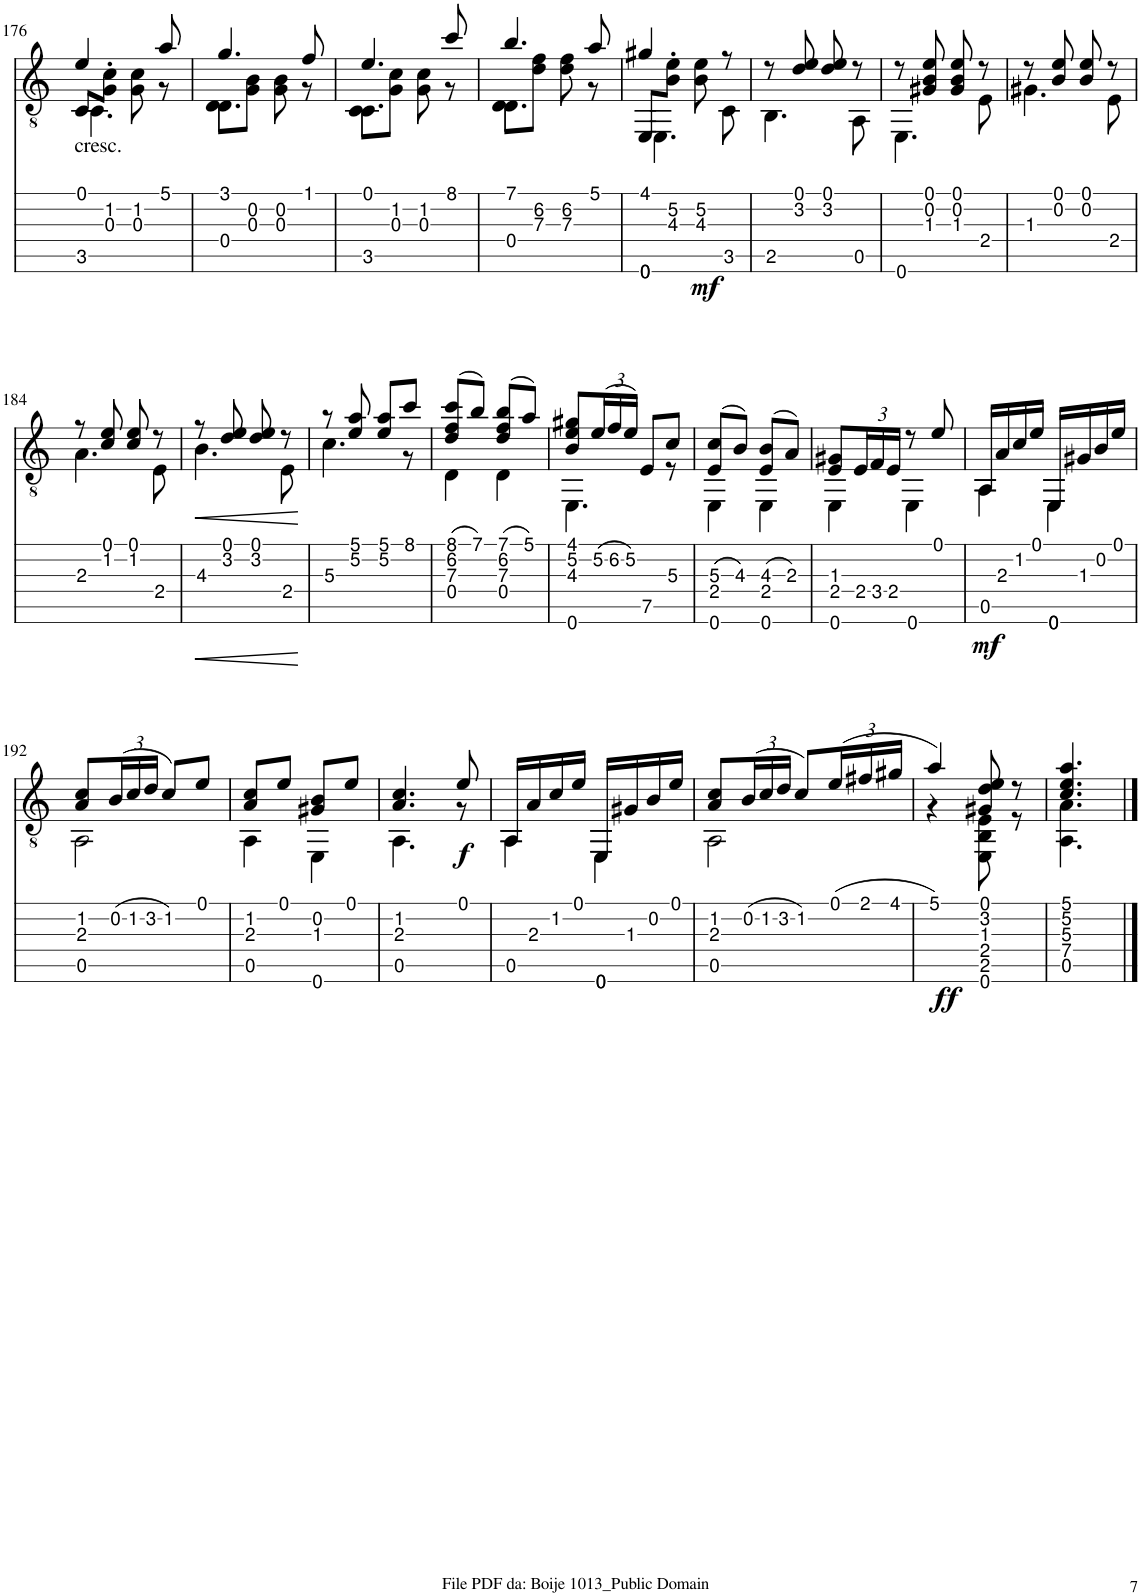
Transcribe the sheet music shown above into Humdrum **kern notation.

**kern	**kern	**dynam
*part1	*part1	*part1
*staff2	*staff1	*staff1/2
*I"Guitar	*	*
*I'Guit.	*	*
!!LO:PB:g=z
*	*clefGv2	*
*k[]	*k[]	*
*M2/4	*M2/4	*
=176	=176	=176
*^	*^	*
*	*^	*	*^	*
!LO:TX:a:t=cresc.	!	!	!	!	!	!
4.e	8CL	4.C	4.e/	8C/L	4.C\	.
.	8G\ 8c\J	.	.	8G\ 8c\J	.	.
.	8G 8c	.	.	8G\ 8c\	.	.
8a	8r	8ryy	8a/	8r	8ryy	.
=177	=177	=177	=177	=177	=177	=177
4.g	8DL	4.D	4.g/	8D\L	4.D\	.
.	8G\ 8B\J	.	.	8G\ 8B\J	.	.
.	8G 8B	.	.	8G\ 8B\	.	.
8f	8r	8ryy	8f/	8r	8ryy	.
=178	=178	=178	=178	=178	=178	=178
4.e	8CL	4.C	4.e/	8C\L	4.C\	.
.	8G\ 8c\J	.	.	8G\ 8c\J	.	.
.	8G 8c	.	.	8G\ 8c\	.	.
8cc	8r	8ryy	8cc/	8r	8ryy	.
=179	=179	=179	=179	=179	=179	=179
4.b	8DL	4.D	4.b/	8D\L	4.D\	.
.	8d\ 8f\J	.	.	8d\ 8f\J	.	.
.	8d 8f	.	.	8d\ 8f\	.	.
8a	8r	8ryy	8a/	8r	8ryy	.
=180	=180	=180	=180	=180	=180	=180
4.g#	8EE	4.EE	4.g#X/	8EE/L	4.EE\	.
.	8B\ 8e\L	.	.	8B\ 8e\J	.	.
.	8B\ 8e\J	.	.	8B\ 8e\	.	.
!	!	!	!	!	!	!LO:DY:b=2
8r	8ryy	8C	8r	8ryy	8C\	mf
*	*v	*v	*	*	*	*
*	*	*	*v	*v	*
=181	=181	=181	=181	=181
8r	4.BB	8r	4.BB\	.
8d 8e	.	8d/ 8e/	.	.
8d 8e	.	8d/ 8e/	.	.
8r	8AA	8r	8AA\	.
=182	=182	=182	=182	=182
8r	4.EE	8r	4.EE\	.
8G# 8B 8e	.	8G#X/ 8B/ 8e/	.	.
8G# 8B 8e	.	8G#/ 8B/ 8e/	.	.
8r	8E	8r	8E\	.
=183	=183	=183	=183	=183
8r	4.G#	8r	4.G#X\	.
8B 8e	.	8B/ 8e/	.	.
8B 8e	.	8B/ 8e/	.	.
8r	8E	8r	8E\	.
!!LO:LB:g=z	!!
=184	=184	=184	=184	=184
8r	4.A	8r	4.A\	.
8c 8e	.	8c/ 8e/	.	.
8c 8e	.	8c/ 8e/	.	.
8r	8E	8r	8E\	.
=185	=185	=185	=185	=185
!	!	!	!	!LO:HP:b
8r	4.B	8r	4.B\	<
8d 8e	.	8d/ 8e/	.	.
8d 8e	.	8d/ 8e/	.	.
8r	8E	8r	8E\	.
*v	*v	*	*	*
*	*v	*v	*
.	.	[
=186	=186	=186
*^	*^	*
8r	4.c	8r	4.c\	.
8e 8a	.	8e/ 8a/	.	.
8e\ 8a\L	.	8e/ 8a/L	.	.
8ccJ	8r	8cc/J	8r	.
=187	=187	=187	=187	=187
8d\ 8f\ 8cc\L	4D	(8d/ 8f/ 8cc/L	4D\	.
8bJ	.	8b/J)	.	.
8d\ 8f\ 8b\L	4D	(8d/ 8f/ 8b/L	4D\	.
8aJ	.	8a/J)	.	.
=188	=188	=188	=188	=188
8B\ 8e\ 8g#\L	4.EE	8B/ 8e/ 8g#X/L	4.EE\	.
*Xbrackettup	*	*Xbrackettup	*	*
24eL	.	(24e/L	.	.
24f	.	24f/	.	.
24eJJ	.	24e/JJ)	.	.
8EL	.	8E/L	.	.
8cJ	8r	8c/J	8r	.
=189	=189	=189	=189	=189
8E\ 8c\L	4EE	(8E/ 8c/L	4EE\	.
8BJ	.	8B/J)	.	.
8E\ 8B\L	4EE	(8E/ 8B/L	4EE\	.
8AJ	.	8A/J)	.	.
=190	=190	=190	=190	=190
8E\ 8G#\L	4EE	8E/ 8G#X/L	4EE\	.
24EL	.	24E/L	.	.
24F	.	24F/	.	.
24EJJ	.	24E/JJ	.	.
8r	4EE	8r	4EE\	.
8e	.	8e/	.	.
=191	=191	=191	=191	=191
16AALL	4AA	16AA/LL	4AA\	.
!	!	!	!	!LO:DY:b=2
16AJ	.	16A/	.	mf
16cL	.	16c/	.	.
16eJJ	.	16e/JJ	.	.
16EELL	4EE	16EE/LL	4EE\	.
16G#J	.	16G#X/	.	.
16BL	.	16B/	.	.
16eJJ	.	16e/JJ	.	.
!!LO:LB:g=z	!!
=192	=192	=192	=192	=192
8A\ 8c\L	2AA	8A/ 8c/L	2AA\	.
24BL	.	(24B/L	.	.
24c	.	24c/	.	.
24dJJ	.	24d/JJ	.	.
8cL	.	8c/L)	.	.
8eJ	.	8e/J	.	.
=193	=193	=193	=193	=193
8A\ 8c\L	4AA	8A/ 8c/L	4AA\	.
8eJ	.	8e/J	.	.
8G#\ 8B\L	4EE	8G#X/ 8B/L	4EE\	.
8eJ	.	8e/J	.	.
=194	=194	=194	=194	=194
4.A 4.c	4.AA	4.A/ 4.c/	4.AA\	.
!	!	!	!	!LO:DY:b
8e	8r	8e/	8r	f
=195	=195	=195	=195	=195
16AALL	4AA	16AA/LL	4AA\	.
16AJ	.	16A/	.	.
16cL	.	16c/	.	.
16eJJ	.	16e/JJ	.	.
16EELL	4EE	16EE/LL	4EE\	.
16G#J	.	16G#X/	.	.
16BL	.	16B/	.	.
16eJJ	.	16e/JJ	.	.
=196	=196	=196	=196	=196
8A\ 8c\L	2AA	8A/ 8c/L	2AA\	.
24BL	.	(24B/L	.	.
24c	.	24c/	.	.
24dJJ	.	24d/JJ	.	.
8cL	.	8c/L)	.	.
24eL	.	(24e/L	.	.
24f#	.	24f#X/	.	.
24g#JJ	.	24g#X/JJ	.	.
=197	=197	=197	=197	=197
!	!	!	!	!LO:DY:b=2
4a	4r	4a/)	4r	ff
8G# 8d 8e	8EE 8BB 8E	8G#X/ 8d/ 8e/	8EE\ 8BB\ 8E\	.
8r	8r	8r	8r	.
=198	=198	=198	=198	=198
4.c 4.e 4.a	4.AA 4.A	4.c/ 4.e/ 4.a/	4.AA\ 4.A\	.
*v	*v	*	*	*
*	*v	*v	*
==	==	==
*-	*-	*-
